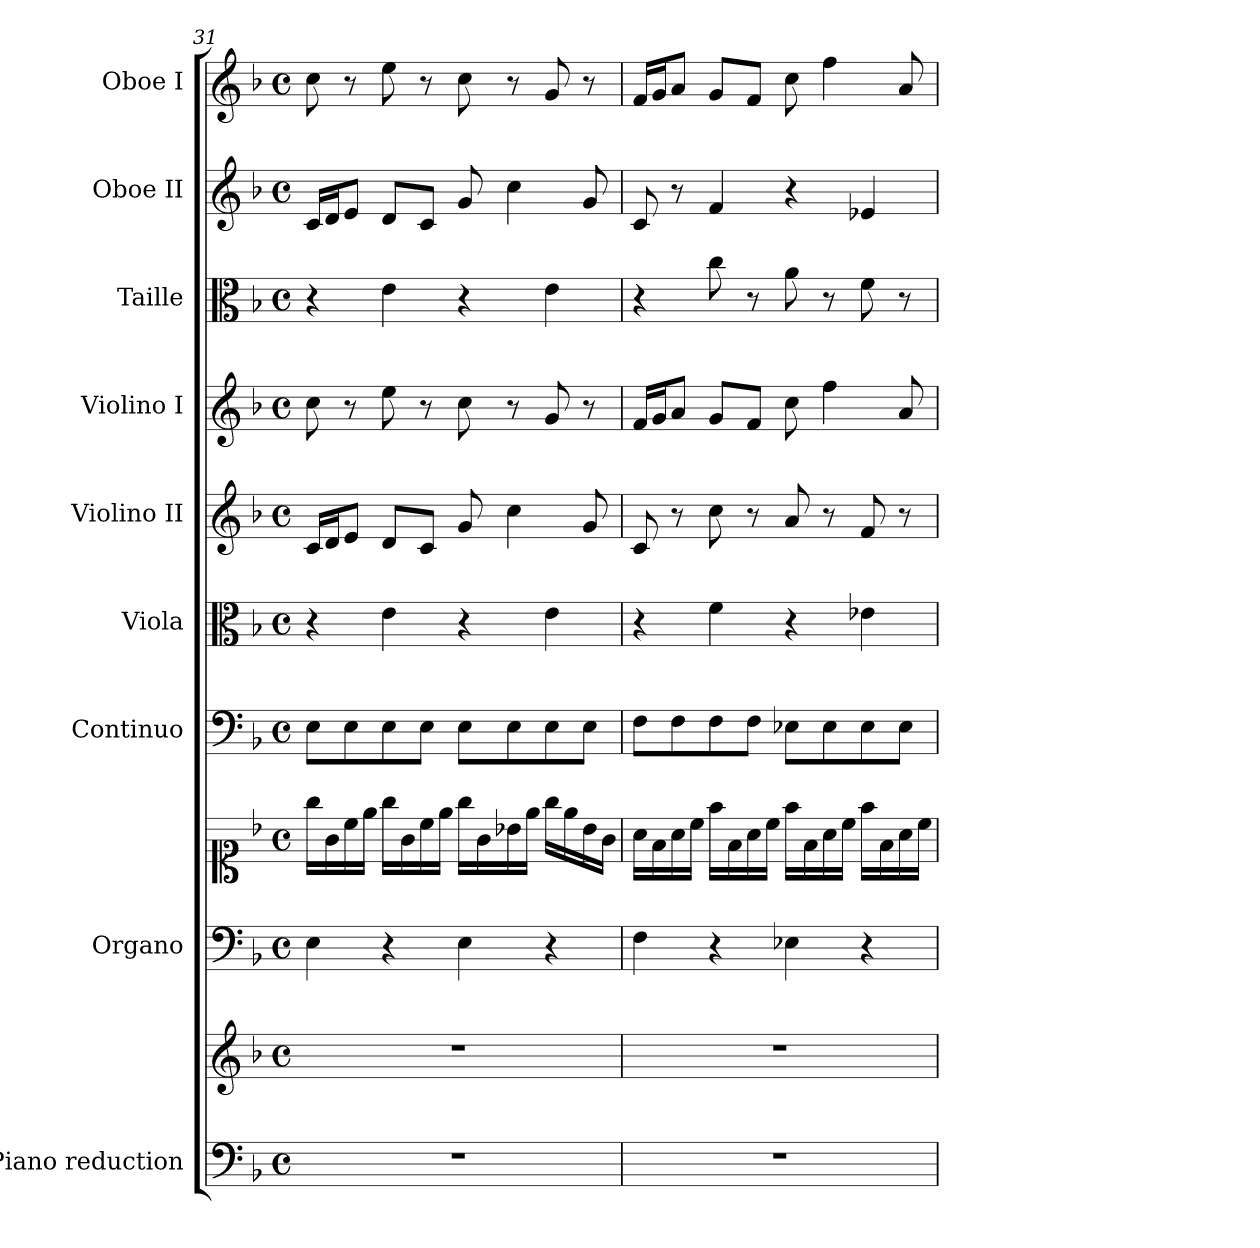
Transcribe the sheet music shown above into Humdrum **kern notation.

**kern	**kern	**kern	**kern	**kern	**kern	**kern	**kern	**kern	**kern	**kern
*part9	*part9	*part8	*part8	*part7	*part6	*part5	*part4	*part3	*part2	*part1
*staff11	*staff10	*staff9	*staff8	*staff7	*staff6	*staff5	*staff4	*staff3	*staff2	*staff1
*I"Piano reduction	*	*I"Organo	*	*I"Continuo	*I"Viola	*I"Violino II	*I"Violino I	*I"Taille	*I"Oboe II	*I"Oboe I
*I'Pno	*	*	*	*	*I'Vla	*I'Vln	*I'Vln	*	*I'Ob	*I'Ob
*clefF4	*clefG2	*clefF4	*clefC1	*clefF4	*clefC3	*clefG2	*clefG2	*clefC3	*clefG2	*clefG2
*k[b-]	*k[b-]	*k[b-]	*k[b-]	*k[b-]	*k[b-]	*k[b-]	*k[b-]	*k[b-]	*k[b-]	*k[b-]
*M4/4	*M4/4	*M4/4	*M4/4	*M4/4	*M4/4	*M4/4	*M4/4	*M4/4	*M4/4	*M4/4
*met(c)	*met(c)	*met(c)	*met(c)	*met(c)	*met(c)	*met(c)	*met(c)	*met(c)	*met(c)	*met(c)
=31	=31	=31	=31	=31	=31	=31	=31	=31	=31	=31
1r	1r	4E\	16gg\LL	8E\L	4r	16c/LL	8cc\	4r	16c/LL	8cc\
.	.	.	16g\	.	.	16d/J	.	.	16d/J	.
.	.	.	16cc\	8E\	.	8e/J	8r	.	8e/J	8r
.	.	.	16ee\JJ	.	.	.	.	.	.	.
.	.	4r	16gg\LL	8E\	4e\	8d/L	8ee\	4e\	8d/L	8ee\
.	.	.	16g\	.	.	.	.	.	.	.
.	.	.	16cc\	8E\J	.	8c/J	8r	.	8c/J	8r
.	.	.	16ee\JJ	.	.	.	.	.	.	.
.	.	4E\	16gg\LL	8E\L	4r	8g/	8cc\	4r	8g/	8cc\
.	.	.	16g\	.	.	.	.	.	.	.
.	.	.	16b-X\	8E\	.	4cc\	8r	.	4cc\	8r
.	.	.	16ee\JJ	.	.	.	.	.	.	.
.	.	4r	16gg\LL	8E\	4e\	.	8g/	4e\	.	8g/
.	.	.	16ee\	.	.	.	.	.	.	.
.	.	.	16b-\	8E\J	.	8g/	8r	.	8g/	8r
.	.	.	16g\JJ	.	.	.	.	.	.	.
=32	=32	=32	=32	=32	=32	=32	=32	=32	=32	=32
1r	1r	4F\	16a\LL	8F\L	4r	8c/	16f/LL	4r	8c/	16f/LL
.	.	.	16f\	.	.	.	16g/J	.	.	16g/J
.	.	.	16a\	8F\	.	8r	8a/J	.	8r	8a/J
.	.	.	16cc\JJ	.	.	.	.	.	.	.
.	.	4r	16ff\LL	8F\	4f\	8cc\	8g/L	8cc\	4f/	8g/L
.	.	.	16f\	.	.	.	.	.	.	.
.	.	.	16a\	8F\J	.	8r	8f/J	8r	.	8f/J
.	.	.	16cc\JJ	.	.	.	.	.	.	.
.	.	4E-X\	16ff\LL	8E-X\L	4r	8a/	8cc\	8a\	4r	8cc\
.	.	.	16f\	.	.	.	.	.	.	.
.	.	.	16a\	8E-\	.	8r	4ff\	8r	.	4ff\
.	.	.	16cc\JJ	.	.	.	.	.	.	.
.	.	4r	16ff\LL	8E-\	4e-X\	8f/	.	8f\	4e-X/	.
.	.	.	16f\	.	.	.	.	.	.	.
.	.	.	16a\	8E-\J	.	8r	8a/	8r	.	8a/
.	.	.	16cc\JJ	.	.	.	.	.	.	.
=	=	=	=	=	=	=	=	=	=	=
*-	*-	*-	*-	*-	*-	*-	*-	*-	*-	*-
